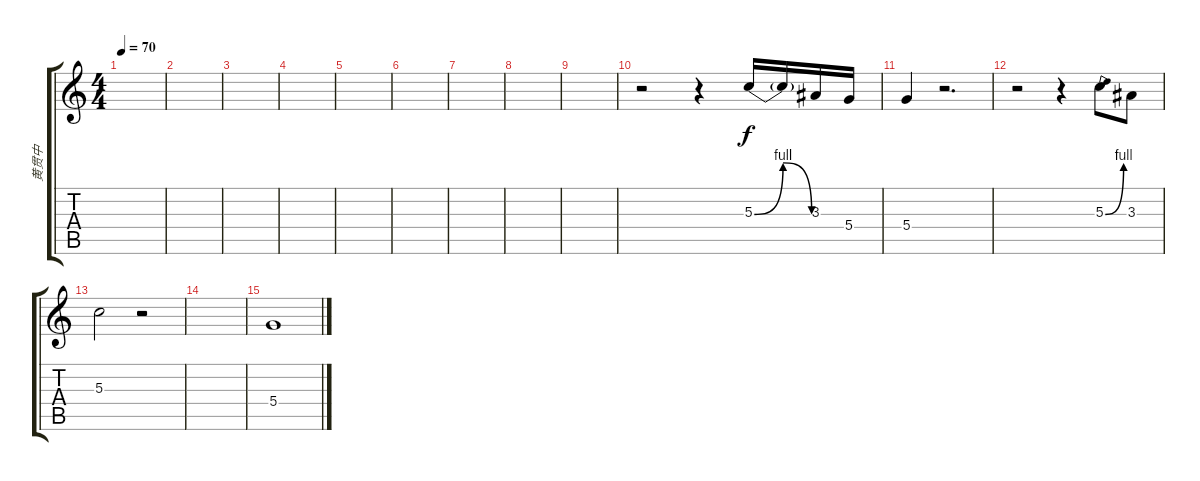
\track ("黄贯中" "黄贯中") {instrument distortionguitar}
\staff {score tabs}
\tuning (E4 B3 G3 D3 A2 E2) {hide}
\ts (4 4)
\tempo 70
\clef g2
\ks c
|
|
|
|
|
|
|
|
|
r.2 r.4 5.3{be (bendrelease 0 0 30 4 30 4 60 0)}.16 5.3{t}.16 3.3.16 5.4.16 |
5.4.4 r.2{d} |
r.2 r.4 5.3{be (bend 0 0 60 4)}.8 3.3.8 |
5.3.2 r.2 |
|
5.4.1
